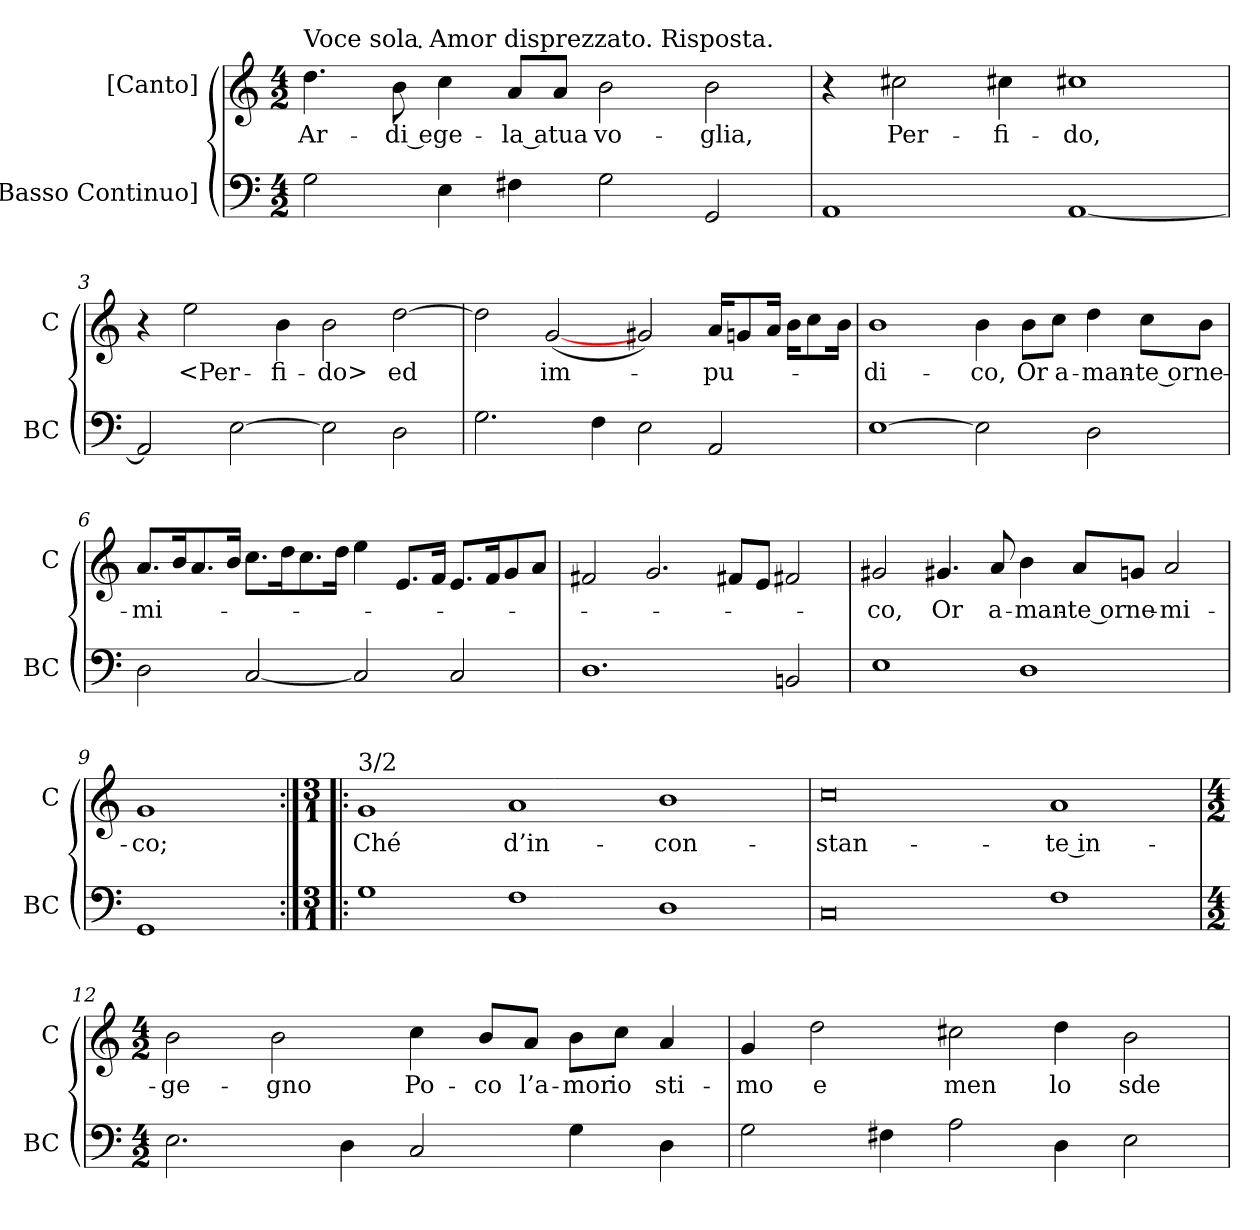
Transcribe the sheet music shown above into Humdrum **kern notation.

**kern	**kern	**text
*part2	*part1	*part1
*staff2	*staff1	*staff1
*I"[Basso Continuo]	*I"[Canto]	*
*I'BC	*I'C	*
*clefF4	*clefG2	*
*k[]	*k[]	*
*M4/2	*M4/2	*
=1	=1	=1
!	!LO:TX:a:t=Voce sola[.] Amor disprezzato. Risposta.	!
2G	4.dd	Ar-
.	8b	-di e
4E	4cc	ge-
4F#X	8aL	-la a
.	8aJ	tua
2G	2b	vo-
2GG	2b	-glia,
=2	=2	=2
1AA	4r	.
.	2cc#X	Per-
.	4cc#X	-fi-
[1AA	1cc#X	-do,
=3	=3	=3
2AA]	4r	.
.	2ee	<Per-
[2E	.	.
.	4b	-fi-
2E]	2b	-do>
2D	[2dd	ed
=4	=4	=4
2.G	2dd]	.
.	([2g	im-
4F	.	.
2E	2g#X)	.
2AA	16aKL	-pu-
.	8gn	.
.	16aJk	.
.	16bKL	.
.	8cc	.
.	16bJk	.
=5	=5	=5
[1E	1b	-di-
2E]	4b	-co,
.	8bL	Or
.	8ccJ	a-
2D	4dd	-man-
.	8ccL	-te or
.	8bJ	ne-
=6	=6	=6
2D	8.aL	-mi-
.	16bK	.
.	8.a	.
.	16bJk	.
[2C	8.ccL	.
.	16ddK	.
.	8.cc	.
.	16ddJk	.
2C]	4ee	.
.	8.eL	.
.	16fJk	.
2C	8.eL	.
.	16fK	.
.	8g	.
.	8aJ	.
=7	=7	=7
1.D	2f#X	.
.	2.g	.
.	8f#XL	.
.	8eJ	.
2BBn	2f#X	.
=8	=8	=8
1E	2g#X	-co,
.	4.g#X	Or
.	8a	a-
1D	4b	-man-
.	8aL	-te or
.	8gnJ	ne-
.	2a	-mi-
=9	=9	=9
1GG	1g	-co;
=10:|!|:	=10:|!|:	=10:|!|:
*M3/1	*M3/1	*
!	!LO:TX:a:t=3/2	!
1G	1g	Ché
1F	1a	d’in-
1D	1b	-con-
=11	=11	=11
0C	0cc	-stan-
1F	1a	-te in-
=12	=12	=12
*M4/2	*M4/2	*
2.E	2b	-ge-
.	2b	-gno
4D	.	.
2C	4cc	Po-
.	8bL	-co
.	8aJ	l’a-
4G	8bL	-mor
.	8ccJ	io
4D	4a	sti-
=13	=13	=13
2G	4g	-mo
.	2dd	e
4F#X	.	.
2A	2cc#X	men
4D	4dd	lo
2E	2b	sde-
=	=	=
*-	*-	*-
